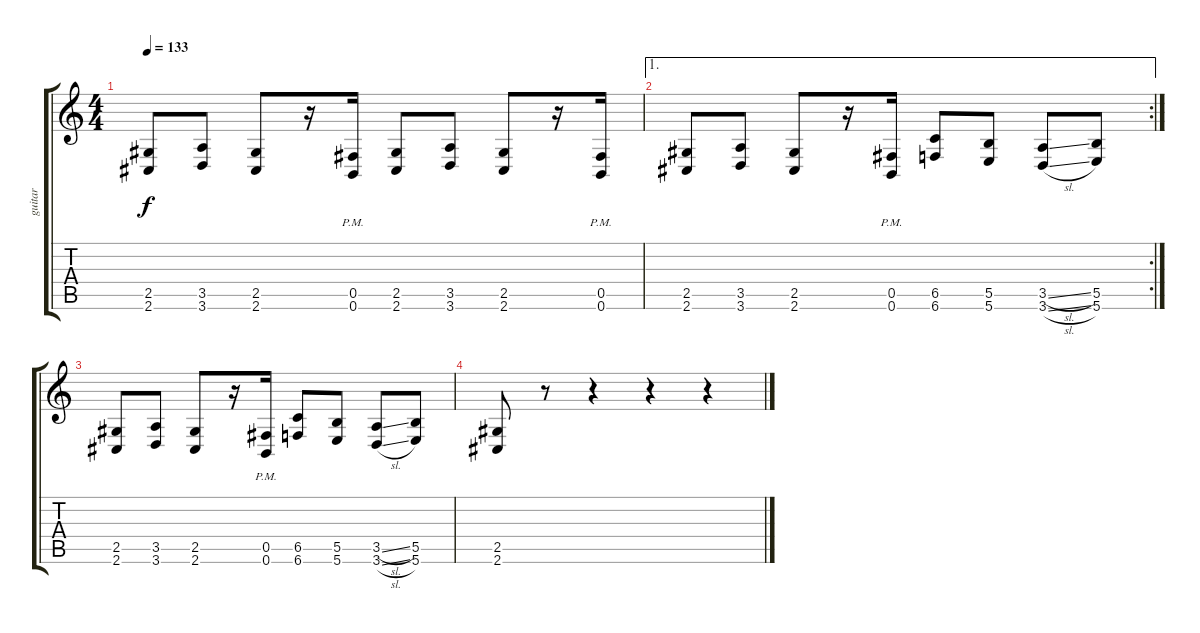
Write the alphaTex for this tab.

\track ("guitar" "guitar") {instrument distortionguitar}
\staff {score tabs}
\tuning (Db4 Ab3 E3 B2 Gb2 B1) {hide}
\ts (4 4)
\tempo 133
\clef g2
\ks c
(2.5 2.6).8{dy f} (3.5 3.6).8 (2.5 2.6).8 r.16 (0.5{pm} 0.6{pm}).16 (2.5 2.6).8 (3.5 3.6).8 (2.5 2.6).8 r.16 (0.5{pm} 0.6{pm}).16 |
\ae 1
\rc 2
(2.5 2.6).8 (3.5 3.6).8 (2.5 2.6).8 r.16 (0.5{pm} 0.6{pm}).16 (6.5 6.6).8 (5.5 5.6).8 (3.5{sl} 3.6{sl}).8 (5.5 5.6).8 |
(2.5 2.6).8 (3.5 3.6).8 (2.5 2.6).8 r.16 (0.5{pm} 0.6{pm}).16 (6.5 6.6).8 (5.5 5.6).8 (3.5{sl} 3.6{sl}).8 (5.5 5.6).8 |
(2.5 2.6).8 r.8 r.4 r.4 r.4
